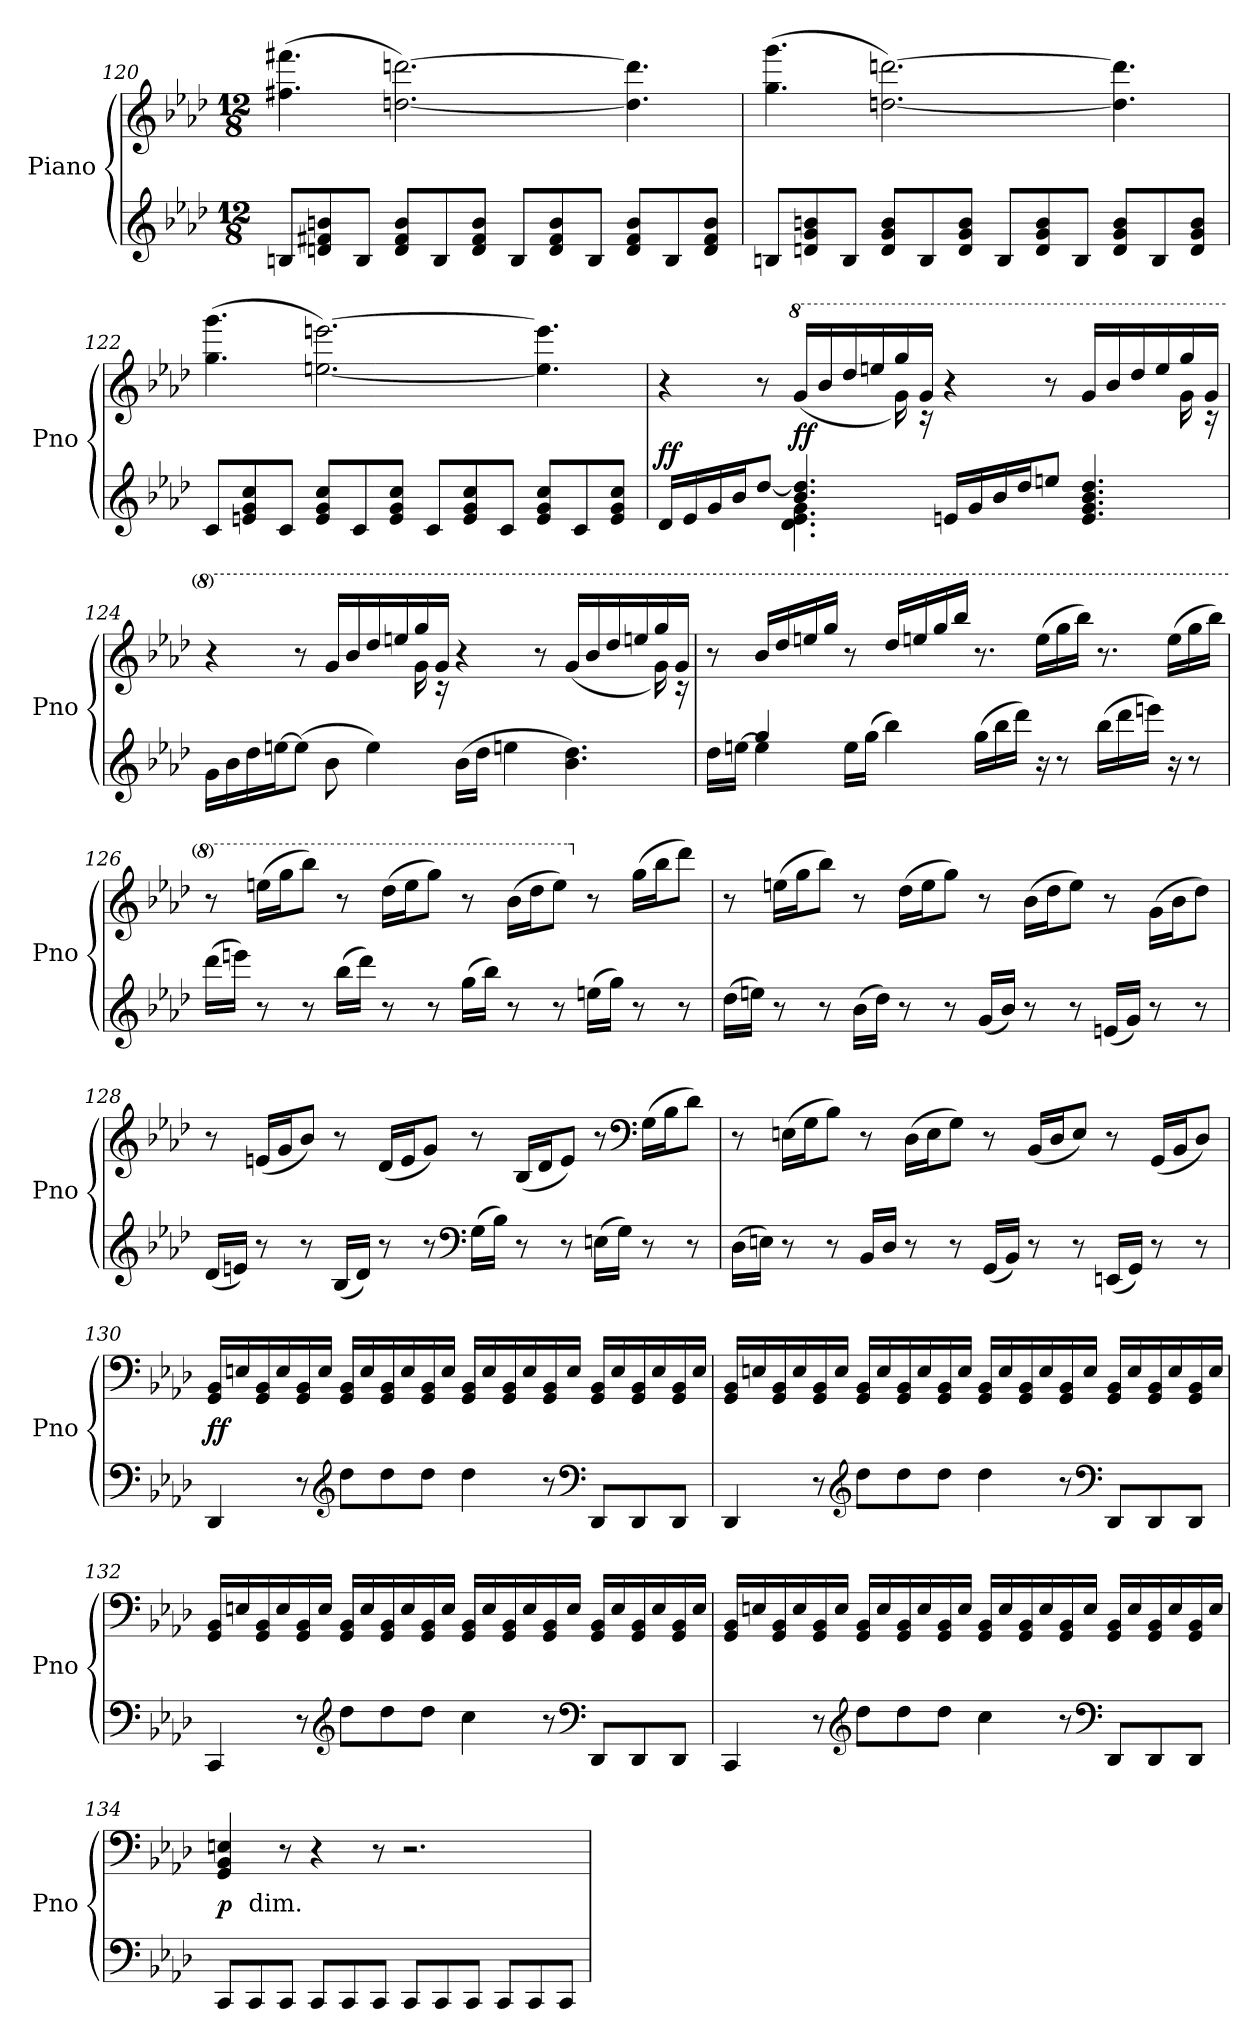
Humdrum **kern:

**kern	**kern	**dynam
*part1	*part1	*part1
*staff2	*staff1	*staff1/2
*I"Piano	*	*
*I'Pno	*	*
*clefG2	*clefG2	*
*k[b-e-a-d-]	*k[b-e-a-d-]	*
*M12/8	*M12/8	*
=120	=120	=120
8BnL	(4.ff#X 4.fff#X	.
8dn 8f#X 8bn	.	.
8BJ	.	.
8d 8f# 8bL	[2.ddn [2.dddn)	.
8B	.	.
8d 8f# 8bJ	.	.
8BL	.	.
8d 8f# 8b	.	.
8BJ	.	.
8d 8f# 8bL	4.dd] 4.ddd]	.
8B	.	.
8d 8f# 8bJ	.	.
=121	=121	=121
8BnL	(4.gg 4.ggg	.
8dn 8g 8bn	.	.
8BJ	.	.
8d 8g 8bL	[2.ddn [2.dddn)	.
8B	.	.
8d 8g 8bJ	.	.
8BL	.	.
8d 8g 8b	.	.
8BJ	.	.
8d 8g 8bL	4.dd] 4.ddd]	.
8B	.	.
8d 8g 8bJ	.	.
=122	=122	=122
8cL	(4.gg 4.ggg	.
8en 8g 8cc	.	.
8cJ	.	.
8e 8g 8ccL	[2.een [2.eeen)	.
8c	.	.
8e 8g 8ccJ	.	.
8cL	.	.
8e 8g 8cc	.	.
8cJ	.	.
8e 8g 8ccL	4.ee] 4.eee]	.
8c	.	.
8e 8g 8ccJ	.	.
=123	=123	=123
*^	*^	*
!	!	!	!	!LO:DY:a=2
16d-LL	4.ryy	4r	2ryy	ff
16e-	.	.	.	.
16g	.	.	.	.
16b-J	.	.	.	.
[8dd-J	.	8r	.	.
*	*	*8va	*	*
4.b- 4.dd-]	4.d- 4.e- 4.g	(16ggLL	.	ff
.	.	16bb-	.	.
.	.	16ddd-	8ryy	.
.	.	16eeen	.	.
.	.	16ggg	16gg)	.
.	.	16ggJJ	16r	.
16enLL	2.ryy	4r	2ryy	.
16g	.	.	.	.
16b-	.	.	.	.
16dd-J	.	.	.	.
8eenJ	.	8r	.	.
4.e 4.g 4.b- 4.dd-	.	16ggLL	.	.
.	.	16bb-	.	.
.	.	16ddd-	8ryy	.
.	.	16eee	.	.
.	.	16ggg	16gg	.
.	.	16ggJJ	16r	.
*v	*v	*	*	*
=124	=124	=124	=124
16gLL	4r	2ryy	.
16b-	.	.	.
16dd-	.	.	.
[16eenJ	.	.	.
(8eeJ]	8r	.	.
8b-	16ggLL	.	.
.	16bb-	.	.
4ee)	16ddd-	8ryy	.
.	16eeen	.	.
.	16ggg	16gg	.
.	16ggJJ	16r	.
(16b-LL	4r	2ryy	.
16dd-JJ	.	.	.
4een	.	.	.
.	8r	.	.
4.b- 4.dd-)	(16ggLL	.	.
.	16bb-	.	.
.	16ddd-	8ryy	.
.	16eeen	.	.
.	16ggg	16gg)	.
.	16ggJJ	16r	.
*	*v	*v	*
=125	=125	=125
*^	*	*
16dd-LL	8ryy	8r	.
[16eenJJ	.	.	.
4gg	4ee]	16bb-/LL	.
.	.	16ddd-/	.
.	.	16eeen/	.
.	.	16ggg/JJ	.
16eeLL	1ryy	8r	.
(16ggJJ	.	.	.
4bb-)	.	16ddd-/LL	.
.	.	16eeen/	.
.	.	16ggg/	.
.	.	16bbb-/JJ	.
(16ggLL	.	8.r	.
16bb-	.	.	.
16ddd-JJ)	.	.	.
16r	.	(16eeeLL	.
8r	.	16ggg	.
.	.	16bbb-JJ)	.
(16bb-LL	.	8.r	.
16ddd-	.	.	.
16eeenJJ)	.	.	.
16r	.	(16eeeLL	.
8r	8ryy	16ggg	.
.	.	16bbb-JJ)	.
*v	*v	*	*
=126	=126	=126
(16ddd-LL	8r	.
16eeenJJ)	.	.
8r	(16eeenLL	.
.	16gggJ	.
8r	8bbb-J)	.
(16bb-LL	8r	.
16ddd-JJ)	.	.
8r	(16ddd-LL	.
.	16eeeJ	.
8r	8gggJ)	.
(16ggLL	8r	.
16bb-JJ)	.	.
8r	(16bb-LL	.
.	16ddd-J	.
8r	8eeeJ)	.
*	*X8va	*
(16eenLL	8r	.
16ggJJ)	.	.
8r	(16ggLL	.
.	16bb-J	.
8r	8ddd-J)	.
=127	=127	=127
(16dd-LL	8r	.
16eenJJ)	.	.
8r	(16eenLL	.
.	16ggJ	.
8r	8bb-J)	.
(16b-LL	8r	.
16dd-JJ)	.	.
8r	(16dd-LL	.
.	16eeJ	.
8r	8ggJ)	.
(16gLL	8r	.
16b-JJ)	.	.
8r	(16b-LL	.
.	16dd-J	.
8r	8eeJ)	.
(16enLL	8r	.
16gJJ)	.	.
8r	(16gLL	.
.	16b-J	.
8r	8dd-J)	.
=128	=128	=128
(16d-LL	8r	.
16enJJ)	.	.
8r	(16enLL	.
.	16gJ	.
8r	8b-J)	.
(16B-LL	8r	.
16d-JJ)	.	.
8r	(16d-LL	.
.	16eJ	.
8r	8gJ)	.
*clefF4	*	*
(16GLL	8r	.
16B-JJ)	.	.
8r	(16B-LL	.
.	16d-J	.
8r	8eJ)	.
(16EnLL	8r	.
16GJJ)	.	.
*	*clefF4	*
8r	(16GLL	.
.	16B-J	.
8r	8d-J)	.
=129	=129	=129
(16D-LL	8r	.
16EnJJ)	.	.
8r	(16EnLL	.
.	16GJ	.
8r	8B-J)	.
16BB-LL	8r	.
16D-JJ	.	.
8r	(16D-LL	.
.	16EJ	.
8r	8GJ)	.
(16GGLL	8r	.
16BB-JJ)	.	.
8r	(16BB-LL	.
.	16D-J	.
8r	8EJ)	.
(16EEnLL	8r	.
16GGJJ)	.	.
8r	(16GGLL	.
.	16BB-J	.
8r	8D-J)	.
=130	=130	=130
4DD-	16GG 16BB-LL	ff
.	16En	.
.	16GG 16BB-	.
.	16E	.
8r	16GG 16BB-	.
.	16EJJ	.
*clefG2	*	*
8dd-L	16GG 16BB-LL	.
.	16E	.
8dd-	16GG 16BB-	.
.	16E	.
8dd-J	16GG 16BB-	.
.	16EJJ	.
4dd-	16GG 16BB-LL	.
.	16E	.
.	16GG 16BB-	.
.	16E	.
8r	16GG 16BB-	.
.	16EJJ	.
*clefF4	*	*
8DD-L	16GG 16BB-LL	.
.	16E	.
8DD-	16GG 16BB-	.
.	16E	.
8DD-J	16GG 16BB-	.
.	16EJJ	.
=131	=131	=131
4DD-	16GG 16BB-LL	.
.	16En	.
.	16GG 16BB-	.
.	16E	.
8r	16GG 16BB-	.
.	16EJJ	.
*clefG2	*	*
8dd-L	16GG 16BB-LL	.
.	16E	.
8dd-	16GG 16BB-	.
.	16E	.
8dd-J	16GG 16BB-	.
.	16EJJ	.
4dd-	16GG 16BB-LL	.
.	16E	.
.	16GG 16BB-	.
.	16E	.
8r	16GG 16BB-	.
.	16EJJ	.
*clefF4	*	*
8DD-L	16GG 16BB-LL	.
.	16E	.
8DD-	16GG 16BB-	.
.	16E	.
8DD-J	16GG 16BB-	.
.	16EJJ	.
=132	=132	=132
4CC	16GG 16BB-LL	.
.	16En	.
.	16GG 16BB-	.
.	16E	.
8r	16GG 16BB-	.
.	16EJJ	.
*clefG2	*	*
8dd-L	16GG 16BB-LL	.
.	16E	.
8dd-	16GG 16BB-	.
.	16E	.
8dd-J	16GG 16BB-	.
.	16EJJ	.
4cc	16GG 16BB-LL	.
.	16E	.
.	16GG 16BB-	.
.	16E	.
8r	16GG 16BB-	.
.	16EJJ	.
*clefF4	*	*
8DD-L	16GG 16BB-LL	.
.	16E	.
8DD-	16GG 16BB-	.
.	16E	.
8DD-J	16GG 16BB-	.
.	16EJJ	.
=133	=133	=133
4CC	16GG 16BB-LL	.
.	16En	.
.	16GG 16BB-	.
.	16E	.
8r	16GG 16BB-	.
.	16EJJ	.
*clefG2	*	*
8dd-L	16GG 16BB-LL	.
.	16E	.
8dd-	16GG 16BB-	.
.	16E	.
8dd-J	16GG 16BB-	.
.	16EJJ	.
4cc	16GG 16BB-LL	.
.	16E	.
.	16GG 16BB-	.
.	16E	.
8r	16GG 16BB-	.
.	16EJJ	.
*clefF4	*	*
8DD-L	16GG 16BB-LL	.
.	16E	.
8DD-	16GG 16BB-	.
.	16E	.
8DD-J	16GG 16BB-	.
.	16EJJ	.
=134	=134	=134
*	*^	*
8CCL	4GG 4BB- 4En	8ryy	p
!	!	!LO:TX:c:t=dim.	!
8CC	.	1ryy	.
8CCJ	8r	.	.
8CCL	4r	.	.
8CC	.	.	.
8CCJ	8r	.	.
8CCL	2.r	.	.
8CC	.	.	.
8CCJ	.	.	.
8CCL	.	4.ryy	.
8CC	.	.	.
8CCJ	.	.	.
*	*v	*v	*
=	=	=
*-	*-	*-
